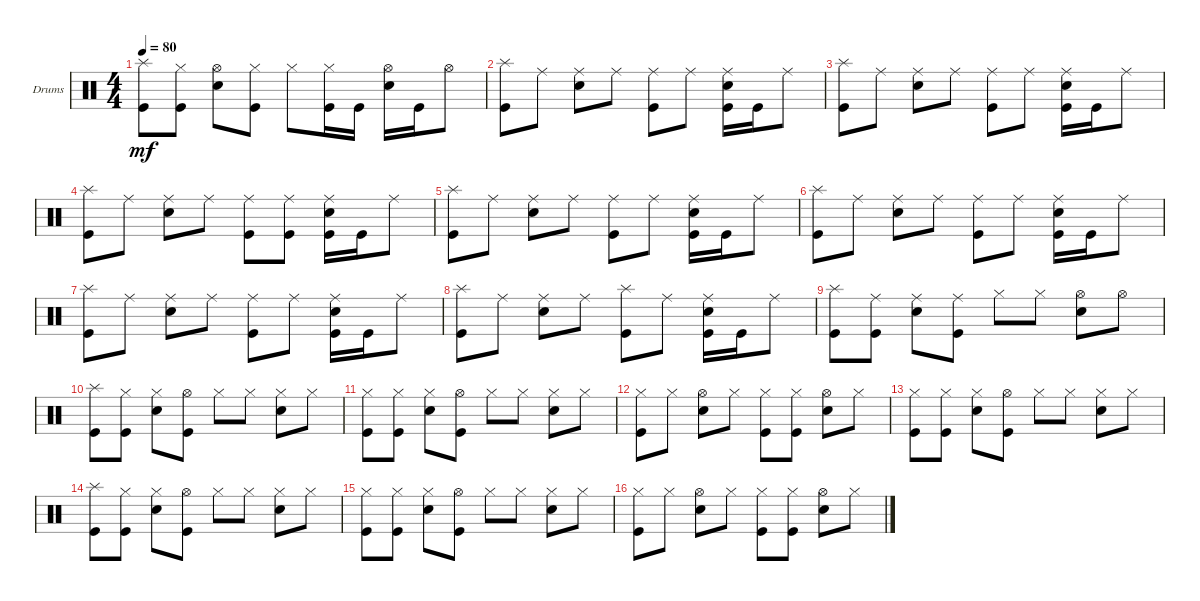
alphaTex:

\defaultSystemsLayout 4
\bracketExtendMode groupsimilarinstruments
\firstSystemTrackNameOrientation horizontal
\otherSystemsTrackNameOrientation horizontal
\track ("Manyakin" "Drums") {instrument percussion}
\staff {score}
\articulation defaults
\ts (4 4)
\tempo 80
\clef neutral
\ks c
("Kick (hit)" "Splash (hit)").8{dy mf} ("Hi-Hat (closed)" "Kick (hit)").8 ("Hi-Hat (open)" "Snare (hit) 2").8 ("Hi-Hat (closed)" "Kick (hit)").8 "Hi-Hat (closed)".8 ("Hi-Hat (closed)" "Kick (hit)").16 "Kick (hit)".16 ("Hi-Hat (open)" "Snare (hit) 2").16 "Kick (hit)".16 "Hi-Hat (open)".8 |
("Kick (hit)" "Splash (hit)").8 "Ride (middle)".8 ("Snare (hit) 2" "Ride (middle)").8 "Ride (middle)".8 ("Kick (hit)" "Ride (middle)").8 "Ride (middle)".8 ("Snare (hit) 2" "Ride (middle)" "Kick (hit)").16 "Kick (hit)".16 "Ride (middle)".8 |
("Kick (hit)" "Splash (hit)").8 "Ride (middle)".8 ("Snare (hit) 2" "Ride (middle)").8 "Ride (middle)".8 ("Kick (hit)" "Ride (middle)").8 "Ride (middle)".8 ("Snare (hit) 2" "Ride (middle)" "Kick (hit)").16 "Kick (hit)".16 "Ride (middle)".8 |
("Kick (hit)" "Splash (hit)").8 "Ride (middle)".8 ("Snare (hit) 2" "Ride (middle)").8 "Ride (middle)".8 ("Kick (hit)" "Ride (middle)").8 ("Ride (middle)" "Kick (hit)").8 ("Snare (hit) 2" "Ride (middle)" "Kick (hit)").16 "Kick (hit)".16 "Ride (middle)".8 |
("Kick (hit)" "Splash (hit)").8 "Ride (middle)".8 ("Snare (hit) 2" "Ride (middle)").8 "Ride (middle)".8 ("Kick (hit)" "Ride (middle)").8 "Ride (middle)".8 ("Snare (hit) 2" "Ride (middle)" "Kick (hit)").16 "Kick (hit)".16 "Ride (middle)".8 |
("Kick (hit)" "Splash (hit)").8 "Ride (middle)".8 ("Snare (hit) 2" "Ride (middle)").8 "Ride (middle)".8 ("Kick (hit)" "Ride (middle)").8 "Ride (middle)".8 ("Snare (hit) 2" "Ride (middle)" "Kick (hit)").16 "Kick (hit)".16 "Ride (middle)".8 |
("Kick (hit)" "Splash (hit)").8 "Ride (middle)".8 ("Snare (hit) 2" "Ride (middle)").8 "Ride (middle)".8 ("Kick (hit)" "Ride (middle)").8 "Ride (middle)".8 ("Snare (hit) 2" "Ride (middle)" "Kick (hit)").16 "Kick (hit)".16 "Ride (middle)".8 |
("Kick (hit)" "Splash (hit)").8 "Ride (middle)".8 ("Snare (hit) 2" "Ride (middle)").8 "Ride (middle)".8 ("Kick (hit)" "Splash (hit)").8 "Ride (middle)".8 ("Snare (hit) 2" "Ride (middle)" "Kick (hit)").16 "Kick (hit)".16 "Ride (middle)".8 |
("Kick (hit)" "Splash (hit)").8 ("Kick (hit)" "Ride (middle)").8 ("Snare (hit) 2" "Ride (middle)").8 ("Kick (hit)" "Ride (middle)").8 "Hi-Hat (closed)".8 "Hi-Hat (closed)".8 ("Hi-Hat (open)" "Snare (hit) 2").8 "Hi-Hat (open)".8 |
("Kick (hit)" "Splash (hit)").8 ("Kick (hit)" "Hi-Hat (closed)").8 ("Hi-Hat (closed)" "Snare (hit) 2").8 ("Hi-Hat (open)" "Kick (hit)").8 "Hi-Hat (closed)".8 "Hi-Hat (closed)".8 ("Hi-Hat (closed)" "Snare (hit) 2").8 "Hi-Hat (closed)".8 |
("Kick (hit)" "Hi-Hat (closed)").8 ("Kick (hit)" "Hi-Hat (closed)").8 ("Hi-Hat (closed)" "Snare (hit) 2").8 ("Hi-Hat (open)" "Kick (hit)").8 "Hi-Hat (closed)".8 "Hi-Hat (closed)".8 ("Hi-Hat (closed)" "Snare (hit) 2").8 "Hi-Hat (closed)".8 |
("Kick (hit)" "Hi-Hat (closed)").8 "Hi-Hat (closed)".8 ("Hi-Hat (open)" "Snare (hit) 2").8 "Hi-Hat (closed)".8 ("Hi-Hat (closed)" "Kick (hit)").8 ("Hi-Hat (closed)" "Kick (hit)").8 ("Hi-Hat (open)" "Snare (hit) 2").8 "Hi-Hat (closed)".8 |
("Kick (hit)" "Hi-Hat (closed)").8 ("Kick (hit)" "Hi-Hat (closed)").8 ("Hi-Hat (closed)" "Snare (hit) 2").8 ("Hi-Hat (open)" "Kick (hit)").8 "Hi-Hat (closed)".8 "Hi-Hat (closed)".8 ("Hi-Hat (closed)" "Snare (hit) 2").8 "Hi-Hat (closed)".8 |
("Kick (hit)" "Splash (hit)").8 ("Kick (hit)" "Hi-Hat (closed)").8 ("Hi-Hat (closed)" "Snare (hit) 2").8 ("Hi-Hat (open)" "Kick (hit)").8 "Hi-Hat (closed)".8 "Hi-Hat (closed)".8 ("Hi-Hat (closed)" "Snare (hit) 2").8 "Hi-Hat (closed)".8 |
("Kick (hit)" "Hi-Hat (closed)").8 ("Kick (hit)" "Hi-Hat (closed)").8 ("Hi-Hat (closed)" "Snare (hit) 2").8 ("Hi-Hat (open)" "Kick (hit)").8 "Hi-Hat (closed)".8 "Hi-Hat (closed)".8 ("Hi-Hat (closed)" "Snare (hit) 2").8 "Hi-Hat (closed)".8 |
("Kick (hit)" "Hi-Hat (closed)").8 "Hi-Hat (closed)".8 ("Hi-Hat (open)" "Snare (hit) 2").8 "Hi-Hat (closed)".8 ("Hi-Hat (closed)" "Kick (hit)").8 ("Hi-Hat (closed)" "Kick (hit)").8 ("Hi-Hat (open)" "Snare (hit) 2").8 "Hi-Hat (closed)".8
